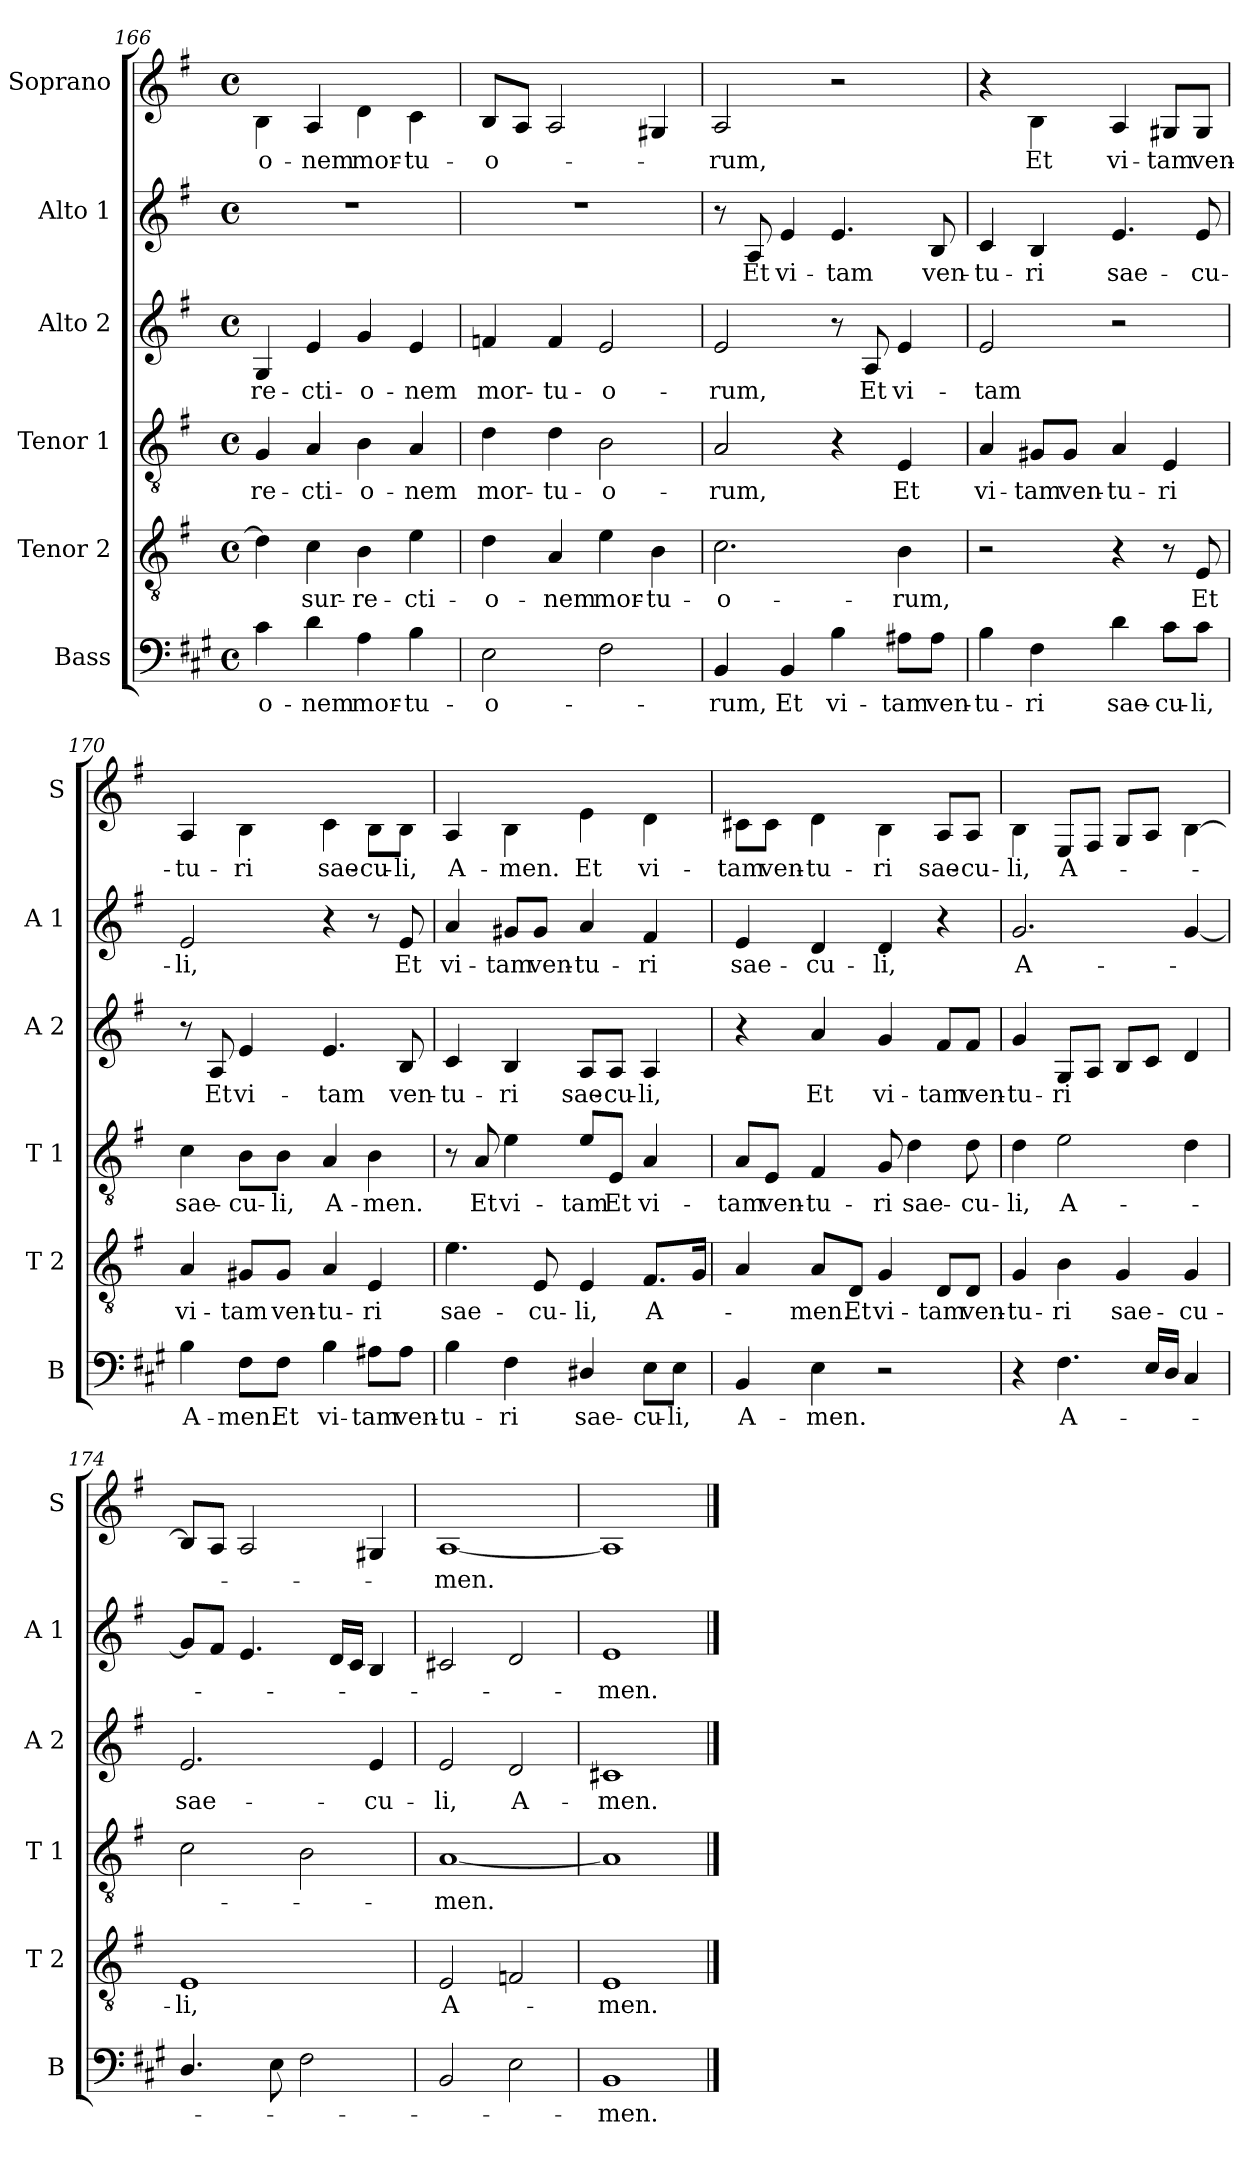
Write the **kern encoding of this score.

**kern	**text	**kern	**text	**kern	**text	**kern	**text	**kern	**text	**kern	**text
*part6	*part6	*part5	*part5	*part4	*part4	*part3	*part3	*part2	*part2	*part1	*part1
*staff6	*staff6	*staff5	*staff5	*staff4	*staff4	*staff3	*staff3	*staff2	*staff2	*staff1	*staff1
*I"Bass	*	*I"Tenor 2	*	*I"Tenor 1	*	*I"Alto 2	*	*I"Alto 1	*	*I"Soprano	*
*I'B	*	*I'T 2	*	*I'T 1	*	*I'A 2	*	*I'A 1	*	*I'S	*
*clefF4	*	*clefGv2	*	*clefGv2	*	*clefG2	*	*clefG2	*	*clefG2	*
*ITrd1c2	*	*	*	*	*	*	*	*	*	*ITrd-7c-12	*
*k[f#]	*	*k[f#]	*	*k[f#]	*	*k[f#]	*	*k[f#]	*	*k[f#]	*
*G:	*	*G:	*	*G:	*	*G:	*	*G:	*	*G:	*
*M4/4	*	*M4/4	*	*M4/4	*	*M4/4	*	*M4/4	*	*M4/4	*
*met(c)	*	*met(c)	*	*met(c)	*	*met(c)	*	*met(c)	*	*met(c)	*
=166	=166	=166	=166	=166	=166	=166	=166	=166	=166	=166	=166
4B\	-o-	4d\]	.	4G/	-re-	4G/	-re-	1r	.	4b\	-o-
4c\	-nem	4c\	-sur-	4A/	-cti-	4e/	-cti-	.	.	4a/	-nem
4G\	mor-	4B\	-re-	4B\	-o-	4g/	-o-	.	.	4dd\	mor-
4A\	-tu-	4e\	-cti-	4A/	-nem	4e/	-nem	.	.	4cc\	-tu-
=167	=167	=167	=167	=167	=167	=167	=167	=167	=167	=167	=167
2D\	-o-	4d\	-o-	4d\	mor-	4fn/	mor-	1r	.	8b/L	-o-
.	.	.	.	.	.	.	.	.	.	8a/J	.
.	.	4A/	-nem	4d\	-tu-	4f/	-tu-	.	.	2a/	.
2E\	.	4e\	mor-	2B\	-o-	2e/	-o-	.	.	.	.
.	.	4B\	-tu-	.	.	.	.	.	.	4g#X/	.
=168	=168	=168	=168	=168	=168	=168	=168	=168	=168	=168	=168
4AA/	-rum,	2.c\	-o-	2A/	-rum,	2e/	-rum,	8r	.	2a/	-rum,
.	.	.	.	.	.	.	.	8A/	Et	.	.
4AA/	Et	.	.	.	.	.	.	4e/	vi-	.	.
4A\	vi-	.	.	4r	.	8r	.	4.e/	-tam	2r	.
.	.	.	.	.	.	8A/	Et	.	.	.	.
8G#X\L	-tam	4B\	-rum,	4E/	Et	4e/	vi-	.	.	.	.
8G#\J	ven-	.	.	.	.	.	.	8B/	ven-	.	.
=169	=169	=169	=169	=169	=169	=169	=169	=169	=169	=169	=169
4A\	-tu-	2r	.	4A/	vi-	2e/	-tam	4c/	-tu-	4r	.
4E\	-ri	.	.	8G#X/L	-tam	.	.	4B/	-ri	4b\	Et
.	.	.	.	8G#/J	ven-	.	.	.	.	.	.
4c\	sae-	4r	.	4A/	-tu-	2r	.	4.e/	sae-	4a/	vi-
8B\L	-cu-	8r	.	4E/	-ri	.	.	.	.	8g#X/L	-tam
8B\J	-li,	8E/	Et	.	.	.	.	8e/	-cu-	8g#/J	ven-
=170	=170	=170	=170	=170	=170	=170	=170	=170	=170	=170	=170
4A\	A-	4A/	vi-	4c\	sae-	8r	.	2e/	-li,	4a/	-tu-
.	.	.	.	.	.	8A/	Et	.	.	.	.
8E\L	-men.	8G#X/L	-tam	8B\L	-cu-	4e/	vi-	.	.	4b\	-ri
8E\J	Et	8G#/J	ven-	8B\J	-li,	.	.	.	.	.	.
4A\	vi-	4A/	-tu-	4A/	A-	4.e/	-tam	4r	.	4cc\	sae-
8G#X\L	-tam	4E/	-ri	4B\	-men.	.	.	8r	.	8b\L	-cu-
8G#\J	ven-	.	.	.	.	8B/	ven-	8e/	Et	8b\J	-li,
!!LO:LB:g=z
=171	=171	=171	=171	=171	=171	=171	=171	=171	=171	=171	=171
4A\	-tu-	4.e\	sae-	8r	.	4c/	-tu-	4a/	vi-	4a/	A-
.	.	.	.	8A/	Et	.	.	.	.	.	.
4E\	-ri	.	.	4e\	vi-	4B/	-ri	8g#X/L	-tam	4b\	-men.
.	.	8E/	-cu-	.	.	.	.	8g#/J	ven-	.	.
4C#X/	sae-	4E/	-li,	8e/L	-tam	8A/L	sae-	4a/	-tu-	4ee\	Et
.	.	.	.	8E/J	Et	8A/J	-cu-	.	.	.	.
8D\L	-cu-	8.F#/L	A-	4A/	vi-	4A/	-li,	4f#/	-ri	4dd\	vi-
8D\J	-li,	.	.	.	.	.	.	.	.	.	.
.	.	16G/Jk	.	.	.	.	.	.	.	.	.
=172	=172	=172	=172	=172	=172	=172	=172	=172	=172	=172	=172
4AA/	A-	4A/	.	8A/L	-tam	4r	.	4e/	sae-	8cc#X\L	-tam
.	.	.	.	8E/J	ven-	.	.	.	.	8cc#\J	ven-
4D\	-men.	8A/L	-men.	4F#/	-tu-	4a/	Et	4d/	-cu-	4dd\	-tu-
.	.	8D/J	Et	.	.	.	.	.	.	.	.
2r	.	4G/	vi-	8G/	-ri	4g/	vi-	4d/	-li,	4b\	-ri
.	.	.	.	4d\	sae-	.	.	.	.	.	.
.	.	8D/L	-tam	.	.	8f#/L	-tam	4r	.	8a/L	sae-
.	.	8D/J	ven-	8d\	-cu-	8f#/J	ven-	.	.	8a/J	-cu-
=173	=173	=173	=173	=173	=173	=173	=173	=173	=173	=173	=173
4r	.	4G/	-tu-	4d\	-li,	4g/	-tu-	2.g/	A-	4b\	-li,
4.E\	A-	4B\	-ri	2e\	A-	8G/L	-ri	.	.	8e/L	A-
.	.	.	.	.	.	8A/J	.	.	.	8f#/J	.
.	.	4G/	sae-	.	.	8B/L	.	.	.	8g/L	.
16D/LL	.	.	.	.	.	8c/J	.	.	.	8a/J	.
16C/JJ	.	.	.	.	.	.	.	.	.	.	.
4BB/	.	4G/	-cu-	4d\	.	4d/	.	[4g/	.	[4b\	.
=174	=174	=174	=174	=174	=174	=174	=174	=174	=174	=174	=174
4.C/	.	1E	-li,	2c\	.	2.e/	sae-	8g/L]	.	8b/L]	.
.	.	.	.	.	.	.	.	8f#/J	.	8a/J	.
.	.	.	.	.	.	.	.	4.e/	.	2a/	.
8D\	.	.	.	.	.	.	.	.	.	.	.
2E\	.	.	.	2B\	.	.	.	.	.	.	.
.	.	.	.	.	.	.	.	16d/LL	.	.	.
.	.	.	.	.	.	.	.	16c/JJ	.	.	.
.	.	.	.	.	.	4e/	-cu-	4B/	.	4g#X/	.
=175	=175	=175	=175	=175	=175	=175	=175	=175	=175	=175	=175
2AA/	.	2E/	A-	[1A	-men.	2e/	-li,	2c#X/	.	[1a	-men.
2D\	.	2Fn/	.	.	.	2d/	A-	2d/	.	.	.
=176	=176	=176	=176	=176	=176	=176	=176	=176	=176	=176	=176
1AA	-men.	1E	-men.	1A]	.	1c#X	-men.	1e	-men.	1a]	.
==	==	==	==	==	==	==	==	==	==	==	==
*-	*-	*-	*-	*-	*-	*-	*-	*-	*-	*-	*-
